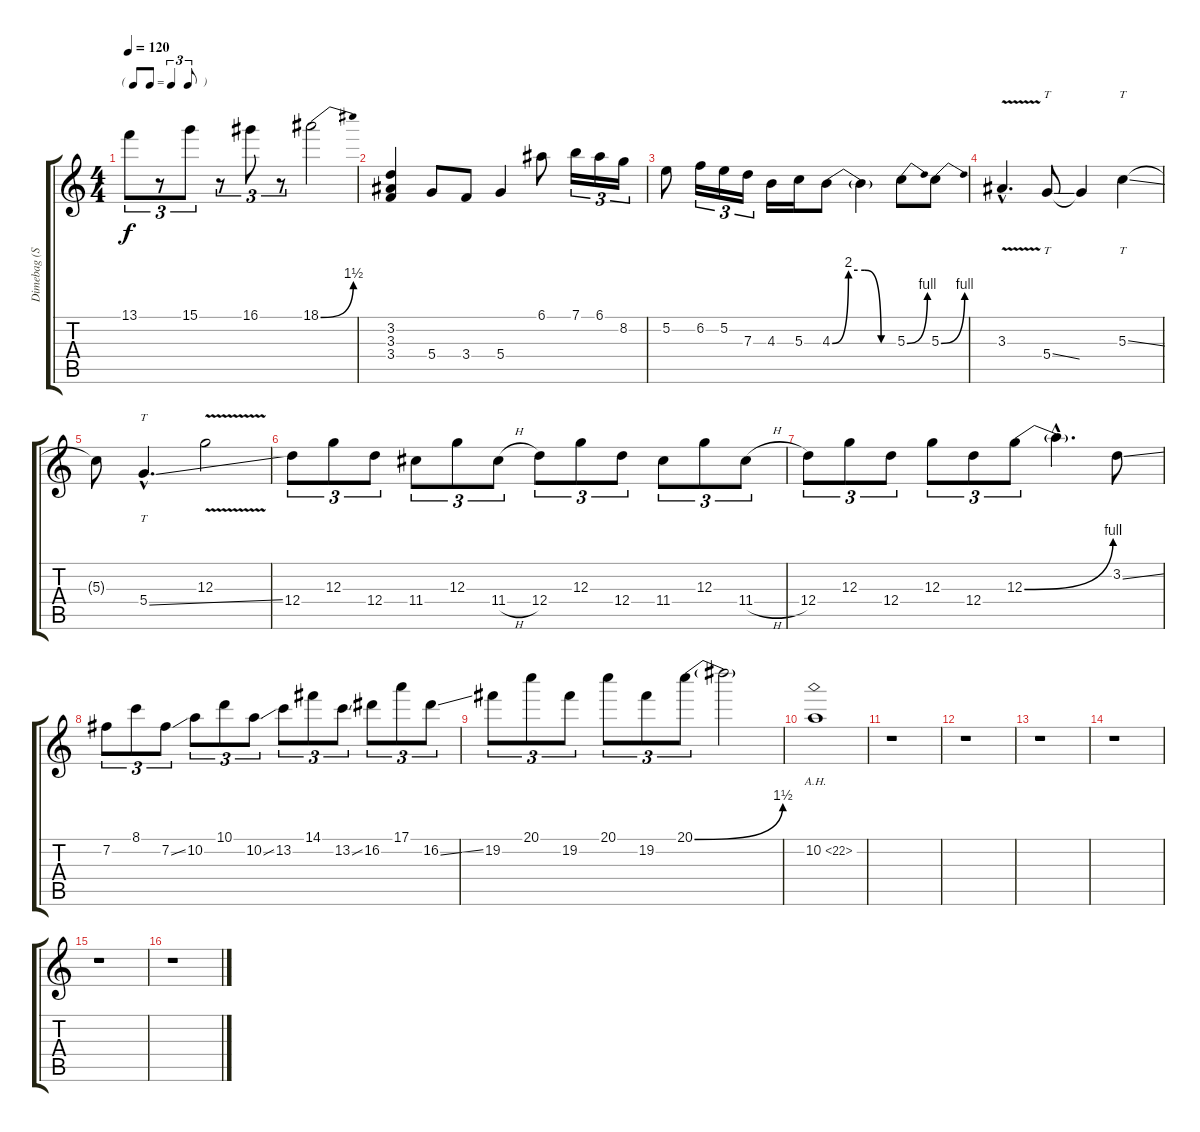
\track ("Dimebag (Solo Gtr)" "Dimebag (S") {instrument distortionguitar}
\staff {score tabs}
\tuning (E4 B3 G3 D3 A2 D2) {hide}
\ts (4 4)
\tf triplet8th
\tempo 120
\clef g2
\ks c
13.1.8{tu (3 2) dy f} r.8{tu (3 2)} 15.1.8{tu (3 2)} r.8{tu (3 2)} 16.1.8{tu (3 2)} r.8{tu (3 2)} 18.1{be (bend 0 0 60 6)}.2 |
(3.2 3.3 3.4).4 5.4.8 3.4.8 5.4.4 6.1.8 7.1.16{tu (3 2)} 6.1.16{tu (3 2)} 8.2.16{tu (3 2)} |
5.2.8 6.2.16{tu (3 2)} 5.2.16{tu (3 2)} 7.3.16{tu (3 2)} 4.3.16 5.3.16 4.3{be (custom 0 0 15 8 30 8 45 0 60 0)}.8 4.3{t}.4 5.3{be (bend 0 0 60 4)}.8 5.3{be (bend 0 0 60 4)}.8 |
3.3{v hac}.4{d} 5.4{ss}.8{tt} 5.4{t}.4 5.3{ss}.4{tt} |
5.3{t}.8 5.4{ss hac}.4{tt d} 12.3{v}.2 |
12.4.8{tu (3 2)} 12.3.8{tu (3 2)} 12.4.8{tu (3 2)} 11.4.8{tu (3 2)} 12.3.8{tu (3 2)} 11.4{h}.8{tu (3 2)} 12.4.8{tu (3 2)} 12.3.8{tu (3 2)} 12.4.8{tu (3 2)} 11.4.8{tu (3 2)} 12.3.8{tu (3 2)} 11.4{h}.8{tu (3 2)} |
12.4.8{tu (3 2)} 12.3.8{tu (3 2)} 12.4.8{tu (3 2)} 12.3.8{tu (3 2)} 12.4.8{tu (3 2)} 12.3{be (bend 0 0 60 4)}.8{tu (3 2)} 12.3{hac t}.4{d} 3.2{ss}.8 |
7.2.8{tu (3 2)} 8.1.8{tu (3 2)} 7.2{ss}.8{tu (3 2)} 10.2.8{tu (3 2)} 10.1.8{tu (3 2)} 10.2{ss}.8{tu (3 2)} 13.2.8{tu (3 2)} 14.1.8{tu (3 2)} 13.2{ss}.8{tu (3 2)} 16.2.8{tu (3 2)} 17.1.8{tu (3 2)} 16.2{ss}.8{tu (3 2)} |
19.2.8{tu (3 2)} 20.1.8{tu (3 2)} 19.2.8{tu (3 2)} 20.1.8{tu (3 2)} 19.2.8{tu (3 2)} 20.1{be (bend 0 0 60 6)}.8{tu (3 2)} 20.1{t}.2 |
10.2{ah 12}.1 |
r.1 |
r.1 |
r.1 |
r.1 |
r.1 |
r.1
